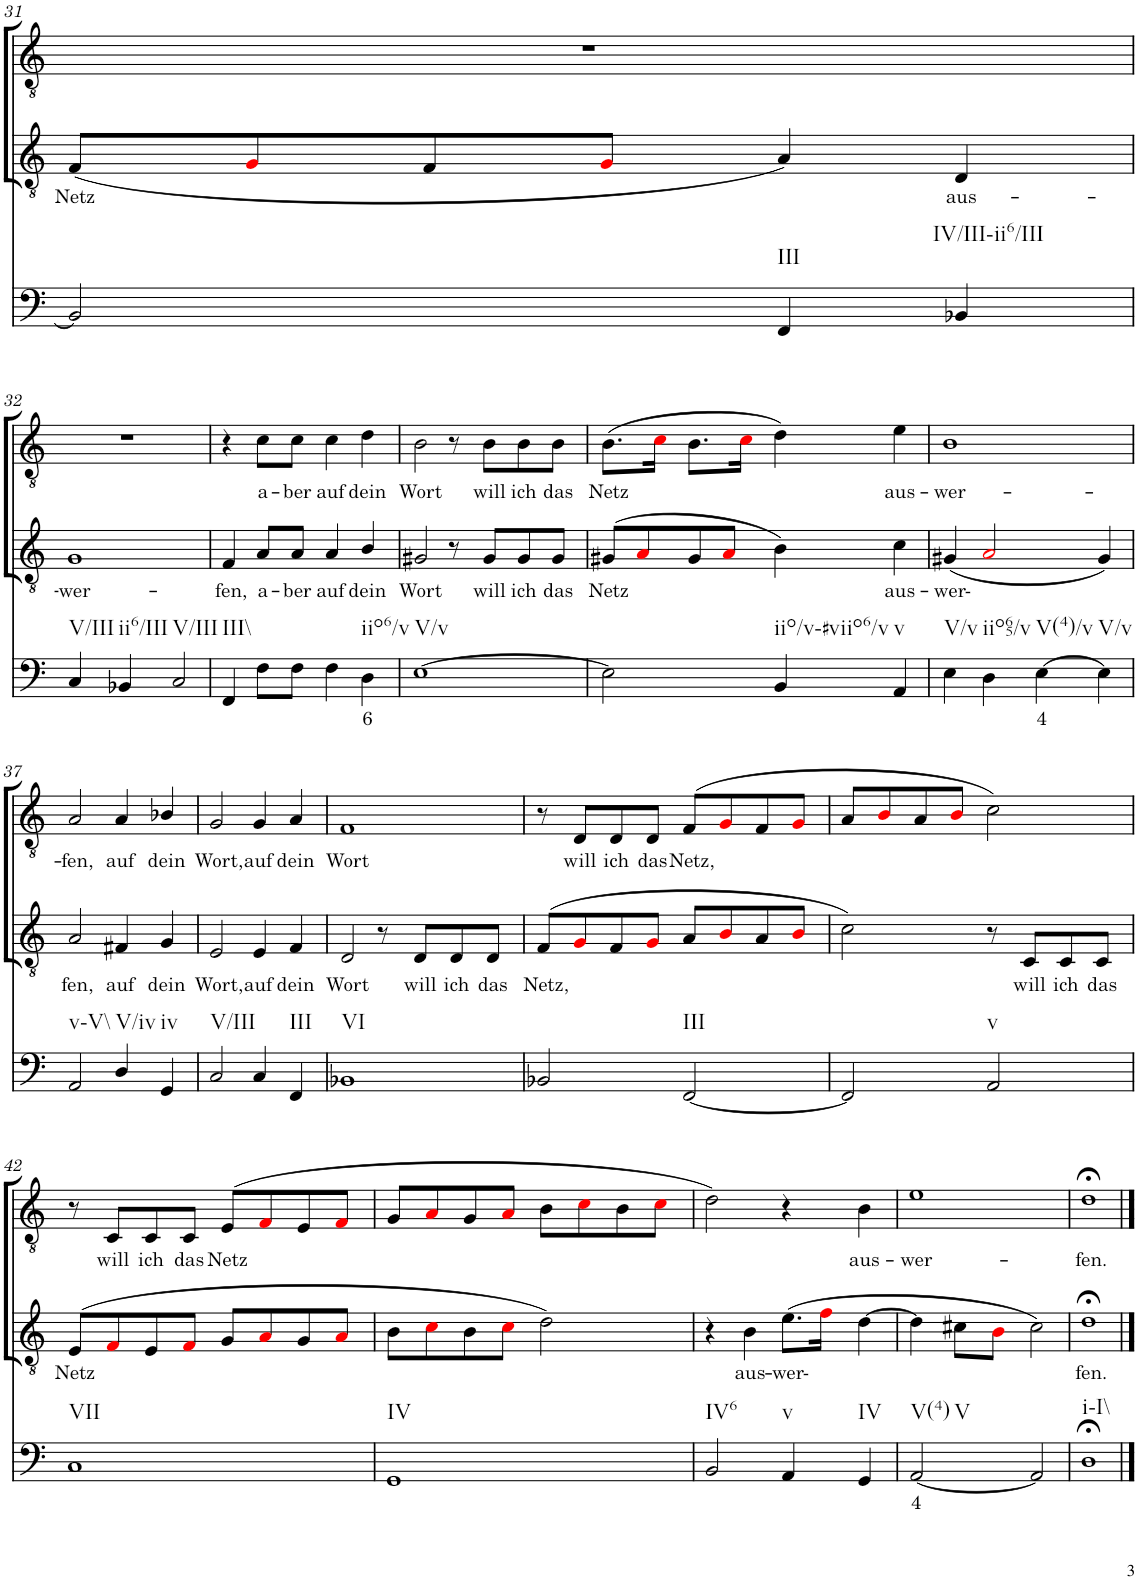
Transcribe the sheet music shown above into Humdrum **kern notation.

**kern	**text	**kern	**text	**kern	**text
*part3	*part3	*part2	*part2	*part1	*part1
*staff3	*staff3	*staff2	*staff2	*staff1	*staff1
*I"Continuo	*	*I"Tenor II	*	*I"Tenor I	*
!!LO:PB:g=z
*clefF4	*	*clefGv2	*	*clefGv2	*
*k[]	*	*k[]	*	*k[]	*
*M4/4	*	*M4/4	*	*M4/4	*
=31	=31	=31	=31	=31	=31
!	!	!	!LO:LY:b	!	!
2BB-/]	.	(8F/L	Netz	1r	.
.	.	8Gi/	.	.	.
.	.	8F/	.	.	.
.	.	8Gi/J	.	.	.
!LO:TX:b:t=III	!	!	!	!	!
4FF/	.	4A/)	.	.	.
!LO:TX:b:t=IV/III-ii6/III	!	!	!	!	!
!	!	!	!LO:LY:b	!	!
4BB-X/	.	4D/	aus-	.	.
!!LO:LB:g=z
=32	=32	=32	=32	=32	=32
!LO:TX:b:t=V/III	!	!	!	!	!
!	!	!	!LO:LY:b	!	!
4C/	.	1G	wer-	1r	.
!LO:TX:b:t=ii6/III	!	!	!	!	!
4BB-X/	.	.	.	.	.
!LO:TX:b:t=V/III	!	!	!	!	!
2C/	.	.	.	.	.
=33	=33	=33	=33	=33	=33
!LO:TX:b:t=III\\	!	!	!	!	!
!	!	!	!LO:LY:b	!	!
4FF/	.	4F/	fen,	4r	.
!	!	!	!LO:LY:b	!	!LO:LY:b
8F\L	.	8A/L	a-	8c\L	a-
!	!	!	!LO:LY:b	!	!LO:LY:b
8F\J	.	8A/J	ber	8c\J	ber
!	!	!	!LO:LY:b	!	!LO:LY:b
4F\	.	4A/	auf	4c\	auf
!LO:TX:b:t=iio6/v	!	!	!	!	!
!	!LO:LY:b	!	!LO:LY:b	!	!LO:LY:b
4D\	6	4B/	dein	4d\	dein
=34	=34	=34	=34	=34	=34
!LO:TX:b:t=V/v	!	!	!	!	!
!	!	!	!LO:LY:b	!	!LO:LY:b
[1E	.	2G#X/	Wort	2B\	Wort
.	.	8r	.	8r	.
!	!	!	!LO:LY:b	!	!LO:LY:b
.	.	8G#/L	will	8B\L	will
!	!	!	!LO:LY:b	!	!LO:LY:b
.	.	8G#/	ich	8B\	ich
!	!	!	!LO:LY:b	!	!LO:LY:b
.	.	8G#/J	das	8B\J	das
=35	=35	=35	=35	=35	=35
!	!	!	!LO:LY:b	!	!LO:LY:b
2E\]	.	(8G#X/L	Netz	(8.B\L	Netz
.	.	8Ai/	.	.	.
.	.	.	.	16ci\Jk	.
.	.	8G#/	.	8.B\L	.
.	.	8Ai/J	.	.	.
.	.	.	.	16ci\Jk	.
!LO:TX:b:t=iio/v-#viio6/v	!	!	!	!	!
4BB/	.	4B\)	.	4d\)	.
!LO:TX:b:t=v	!	!	!	!	!
!	!	!	!LO:LY:b	!	!LO:LY:b
4AA/	.	4c\	aus-	4e\	aus-
=36	=36	=36	=36	=36	=36
!LO:TX:b:t=V/v	!	!	!	!	!
!	!	!	!LO:LY:b	!	!LO:LY:b
4E\	.	(4G#X/	wer-	1B	wer-
!LO:TX:b:t=iio65/v	!	!	!	!	!
4D\	.	2Ai/	.	.	.
!LO:TX:b:t=V(4)/v	!	!	!	!	!
!	!LO:LY:b	!	!	!	!
[4E\	4	.	.	.	.
!LO:TX:b:t=V/v	!	!	!	!	!
4E\]	.	4G#/)	.	.	.
!!LO:LB:g=z
=37	=37	=37	=37	=37	=37
!LO:TX:b:t=v\\-V\\	!	!	!	!	!
!	!	!	!LO:LY:b	!	!LO:LY:b
2AA/	.	2A/	fen,	2A/	fen,
!LO:TX:b:t=V/iv	!	!	!	!	!
!	!	!	!LO:LY:b	!	!LO:LY:b
4D/	.	4F#X/	auf	4A/	auf
!LO:TX:b:t=iv	!	!	!	!	!
!	!	!	!LO:LY:b	!	!LO:LY:b
4GG/	.	4G/	dein	4B-X/	dein
=38	=38	=38	=38	=38	=38
!LO:TX:b:t=V/III	!	!	!	!	!
!	!	!	!LO:LY:b	!	!LO:LY:b
2C/	.	2E/	Wort,	2G/	Wort,
!	!	!	!LO:LY:b	!	!LO:LY:b
4C/	.	4E/	auf	4G/	auf
!LO:TX:b:t=III	!	!	!	!	!
!	!	!	!LO:LY:b	!	!LO:LY:b
4FF/	.	4F/	dein	4A/	dein
=39	=39	=39	=39	=39	=39
!LO:TX:b:t=VI	!	!	!	!	!
!	!	!	!LO:LY:b	!	!LO:LY:b
1BB-X	.	2D/	Wort	1F	Wort
.	.	8r	.	.	.
!	!	!	!LO:LY:b	!	!
.	.	8D/L	will	.	.
!	!	!	!LO:LY:b	!	!
.	.	8D/	ich	.	.
!	!	!	!LO:LY:b	!	!
.	.	8D/J	das	.	.
=40	=40	=40	=40	=40	=40
!	!	!	!LO:LY:b	!	!
2BB-X/	.	(8F/L	Netz,	8r	.
!	!	!	!	!	!LO:LY:b
.	.	8Gi/	.	8D/L	will
!	!	!	!	!	!LO:LY:b
.	.	8F/	.	8D/	ich
!	!	!	!	!	!LO:LY:b
.	.	8Gi/J	.	8D/J	das
!LO:TX:b:t=III	!	!	!	!	!
!	!	!	!	!	!LO:LY:b
[2FF/	.	8A/L	.	(8F/L	Netz,
.	.	8Bi/	.	8Gi/	.
.	.	8A/	.	8F/	.
.	.	8Bi/J	.	8Gi/J	.
=41	=41	=41	=41	=41	=41
2FF/]	.	2c\)	.	8A/L	.
.	.	.	.	8Bi/	.
.	.	.	.	8A/	.
.	.	.	.	8Bi/J	.
!LO:TX:b:t=v	!	!	!	!	!
2AA/	.	8r	.	2c\)	.
!	!	!	!LO:LY:b	!	!
.	.	8C/L	will	.	.
!	!	!	!LO:LY:b	!	!
.	.	8C/	ich	.	.
!	!	!	!LO:LY:b	!	!
.	.	8C/J	das	.	.
!!LO:LB:g=z
=42	=42	=42	=42	=42	=42
!LO:TX:b:t=VII	!	!	!	!	!
!	!	!	!LO:LY:b	!	!
1C	.	(8E/L	Netz	8r	.
!	!	!	!	!	!LO:LY:b
.	.	8Fi/	.	8C/L	will
!	!	!	!	!	!LO:LY:b
.	.	8E/	.	8C/	ich
!	!	!	!	!	!LO:LY:b
.	.	8Fi/J	.	8C/J	das
!	!	!	!	!	!LO:LY:b
.	.	8G/L	.	(8E/L	Netz
.	.	8Ai/	.	8Fi/	.
.	.	8G/	.	8E/	.
.	.	8Ai/J	.	8Fi/J	.
=43	=43	=43	=43	=43	=43
!LO:TX:b:t=IV	!	!	!	!	!
1GG	.	8B\L	.	8G/L	.
.	.	8ci\	.	8Ai/	.
.	.	8B\	.	8G/	.
.	.	8ci\J	.	8Ai/J	.
.	.	2d\)	.	8B\L	.
.	.	.	.	8ci\	.
.	.	.	.	8B\	.
.	.	.	.	8ci\J	.
=44	=44	=44	=44	=44	=44
!LO:TX:b:t=IV6	!	!	!	!	!
2BB/	.	4r	.	2d\)	.
!	!	!	!LO:LY:b	!	!
.	.	4B\	aus-	.	.
!LO:TX:b:t=v	!	!	!	!	!
!	!	!	!LO:LY:b	!	!
4AA/	.	(8.e\L	wer-	4r	.
.	.	16fi\Jk	.	.	.
!LO:TX:b:t=IV	!	!	!	!	!
!	!	!	!	!	!LO:LY:b
4GG/	.	[4d\	.	4B\	aus-
=45	=45	=45	=45	=45	=45
!LO:TX:b:t=V(4)	!	!	!	!	!
!LO:TX:b:t=V	!	!	!	!	!
!	!LO:LY:b	!	!	!	!LO:LY:b
[2AA/	4	4d\]	.	1e	wer-
.	.	8c#X\L	.	.	.
.	.	8Bi\J	.	.	.
2AA/]	.	2c#\)	.	.	.
=46	=46	=46	=46	=46	=46
!LO:TX:b:t=i\\-I\\	!	!	!	!	!
!	!	!	!LO:LY:b	!	!LO:LY:b
1D;<	.	1d;<	fen.	1d;<	fen.
==	==	==	==	==	==
*-	*-	*-	*-	*-	*-
